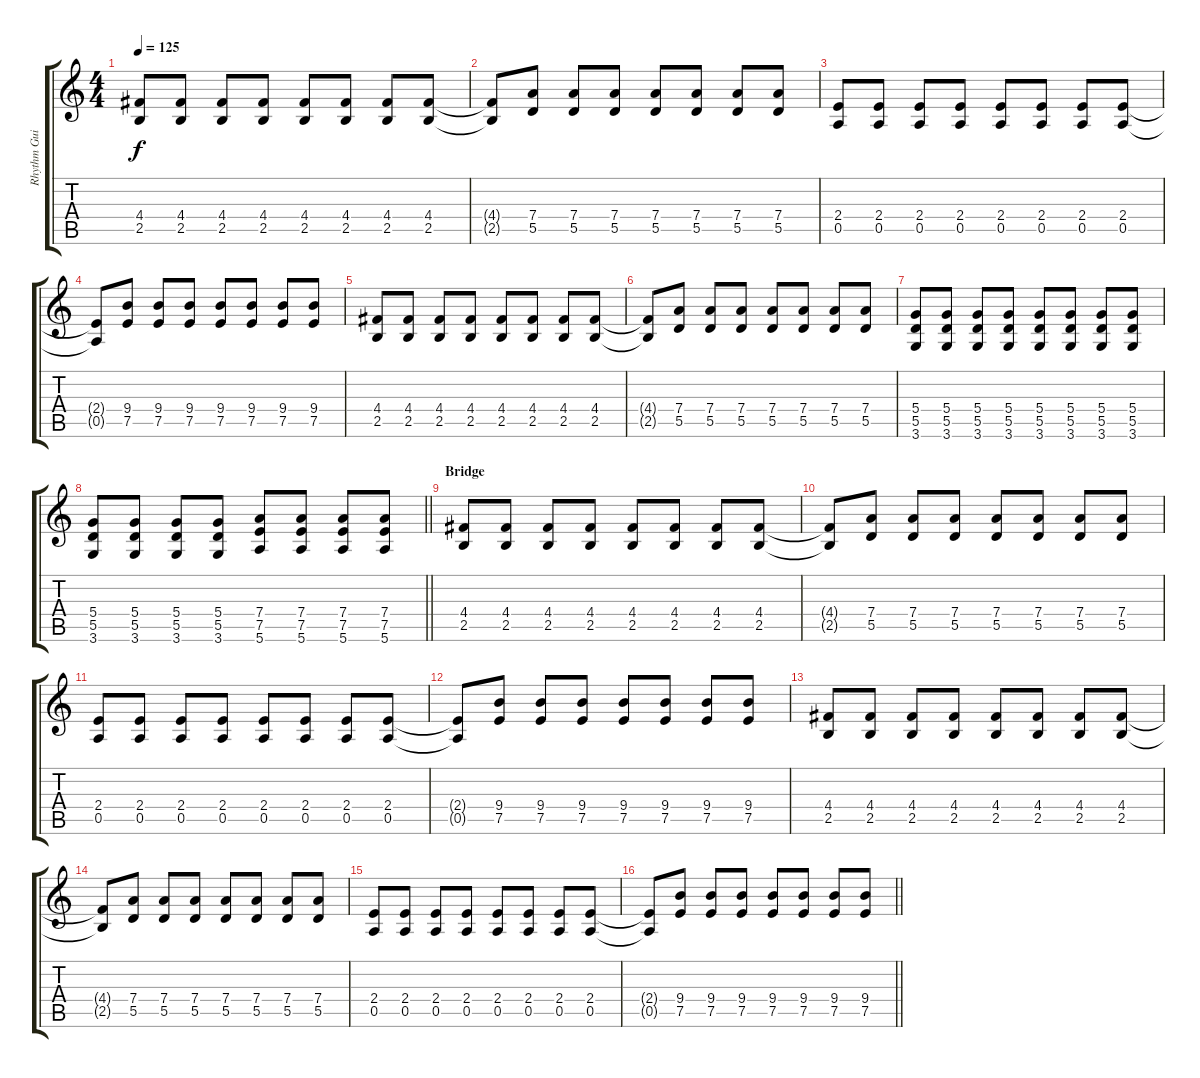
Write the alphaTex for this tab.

\track ("Rhythm Guitar" "Rhythm Gui") {instrument distortionguitar}
\staff {score tabs}
\tuning (E4 B3 G3 D3 A2 E2) {hide}
\ts (4 4)
\tempo 125
\clef g2
\ks c
(4.4 2.5).8{dy f volume 13} (4.4 2.5).8 (4.4 2.5).8 (4.4 2.5).8 (4.4 2.5).8 (4.4 2.5).8 (4.4 2.5).8 (4.4 2.5).8 |
(4.4{t} 2.5{t}).8 (7.4 5.5).8 (7.4 5.5).8 (7.4 5.5).8 (7.4 5.5).8 (7.4 5.5).8 (7.4 5.5).8 (7.4 5.5).8 |
(2.4 0.5).8 (2.4 0.5).8 (2.4 0.5).8 (2.4 0.5).8 (2.4 0.5).8 (2.4 0.5).8 (2.4 0.5).8 (2.4 0.5).8 |
(2.4{t} 0.5{t}).8 (9.4 7.5).8 (9.4 7.5).8 (9.4 7.5).8 (9.4 7.5).8 (9.4 7.5).8 (9.4 7.5).8 (9.4 7.5).8 |
(4.4 2.5).8 (4.4 2.5).8 (4.4 2.5).8 (4.4 2.5).8 (4.4 2.5).8 (4.4 2.5).8 (4.4 2.5).8 (4.4 2.5).8 |
(4.4{t} 2.5{t}).8 (7.4 5.5).8 (7.4 5.5).8 (7.4 5.5).8 (7.4 5.5).8 (7.4 5.5).8 (7.4 5.5).8 (7.4 5.5).8 |
(5.4 5.5 3.6).8 (5.4 5.5 3.6).8 (5.4 5.5 3.6).8 (5.4 5.5 3.6).8 (5.4 5.5 3.6).8 (5.4 5.5 3.6).8 (5.4 5.5 3.6).8 (5.4 5.5 3.6).8 |
\barLineRight lightlight
(5.4 5.5 3.6).8 (5.4 5.5 3.6).8 (5.4 5.5 3.6).8 (5.4 5.5 3.6).8 (7.4 7.5 5.6).8 (7.4 7.5 5.6).8 (7.4 7.5 5.6).8 (7.4 7.5 5.6).8 |
\section ("" "Bridge")
(4.4 2.5).8{volume 13} (4.4 2.5).8 (4.4 2.5).8 (4.4 2.5).8 (4.4 2.5).8 (4.4 2.5).8 (4.4 2.5).8 (4.4 2.5).8 |
(4.4{t} 2.5{t}).8 (7.4 5.5).8 (7.4 5.5).8 (7.4 5.5).8 (7.4 5.5).8 (7.4 5.5).8 (7.4 5.5).8 (7.4 5.5).8 |
(2.4 0.5).8 (2.4 0.5).8 (2.4 0.5).8 (2.4 0.5).8 (2.4 0.5).8 (2.4 0.5).8 (2.4 0.5).8 (2.4 0.5).8 |
(2.4{t} 0.5{t}).8 (9.4 7.5).8 (9.4 7.5).8 (9.4 7.5).8 (9.4 7.5).8 (9.4 7.5).8 (9.4 7.5).8 (9.4 7.5).8 |
(4.4 2.5).8 (4.4 2.5).8 (4.4 2.5).8 (4.4 2.5).8 (4.4 2.5).8 (4.4 2.5).8 (4.4 2.5).8 (4.4 2.5).8 |
(4.4{t} 2.5{t}).8 (7.4 5.5).8 (7.4 5.5).8 (7.4 5.5).8 (7.4 5.5).8 (7.4 5.5).8 (7.4 5.5).8 (7.4 5.5).8 |
(2.4 0.5).8 (2.4 0.5).8 (2.4 0.5).8 (2.4 0.5).8 (2.4 0.5).8 (2.4 0.5).8 (2.4 0.5).8 (2.4 0.5).8 |
\barLineRight lightlight
(2.4{t} 0.5{t}).8 (9.4 7.5).8 (9.4 7.5).8 (9.4 7.5).8 (9.4 7.5).8 (9.4 7.5).8 (9.4 7.5).8 (9.4 7.5).8
